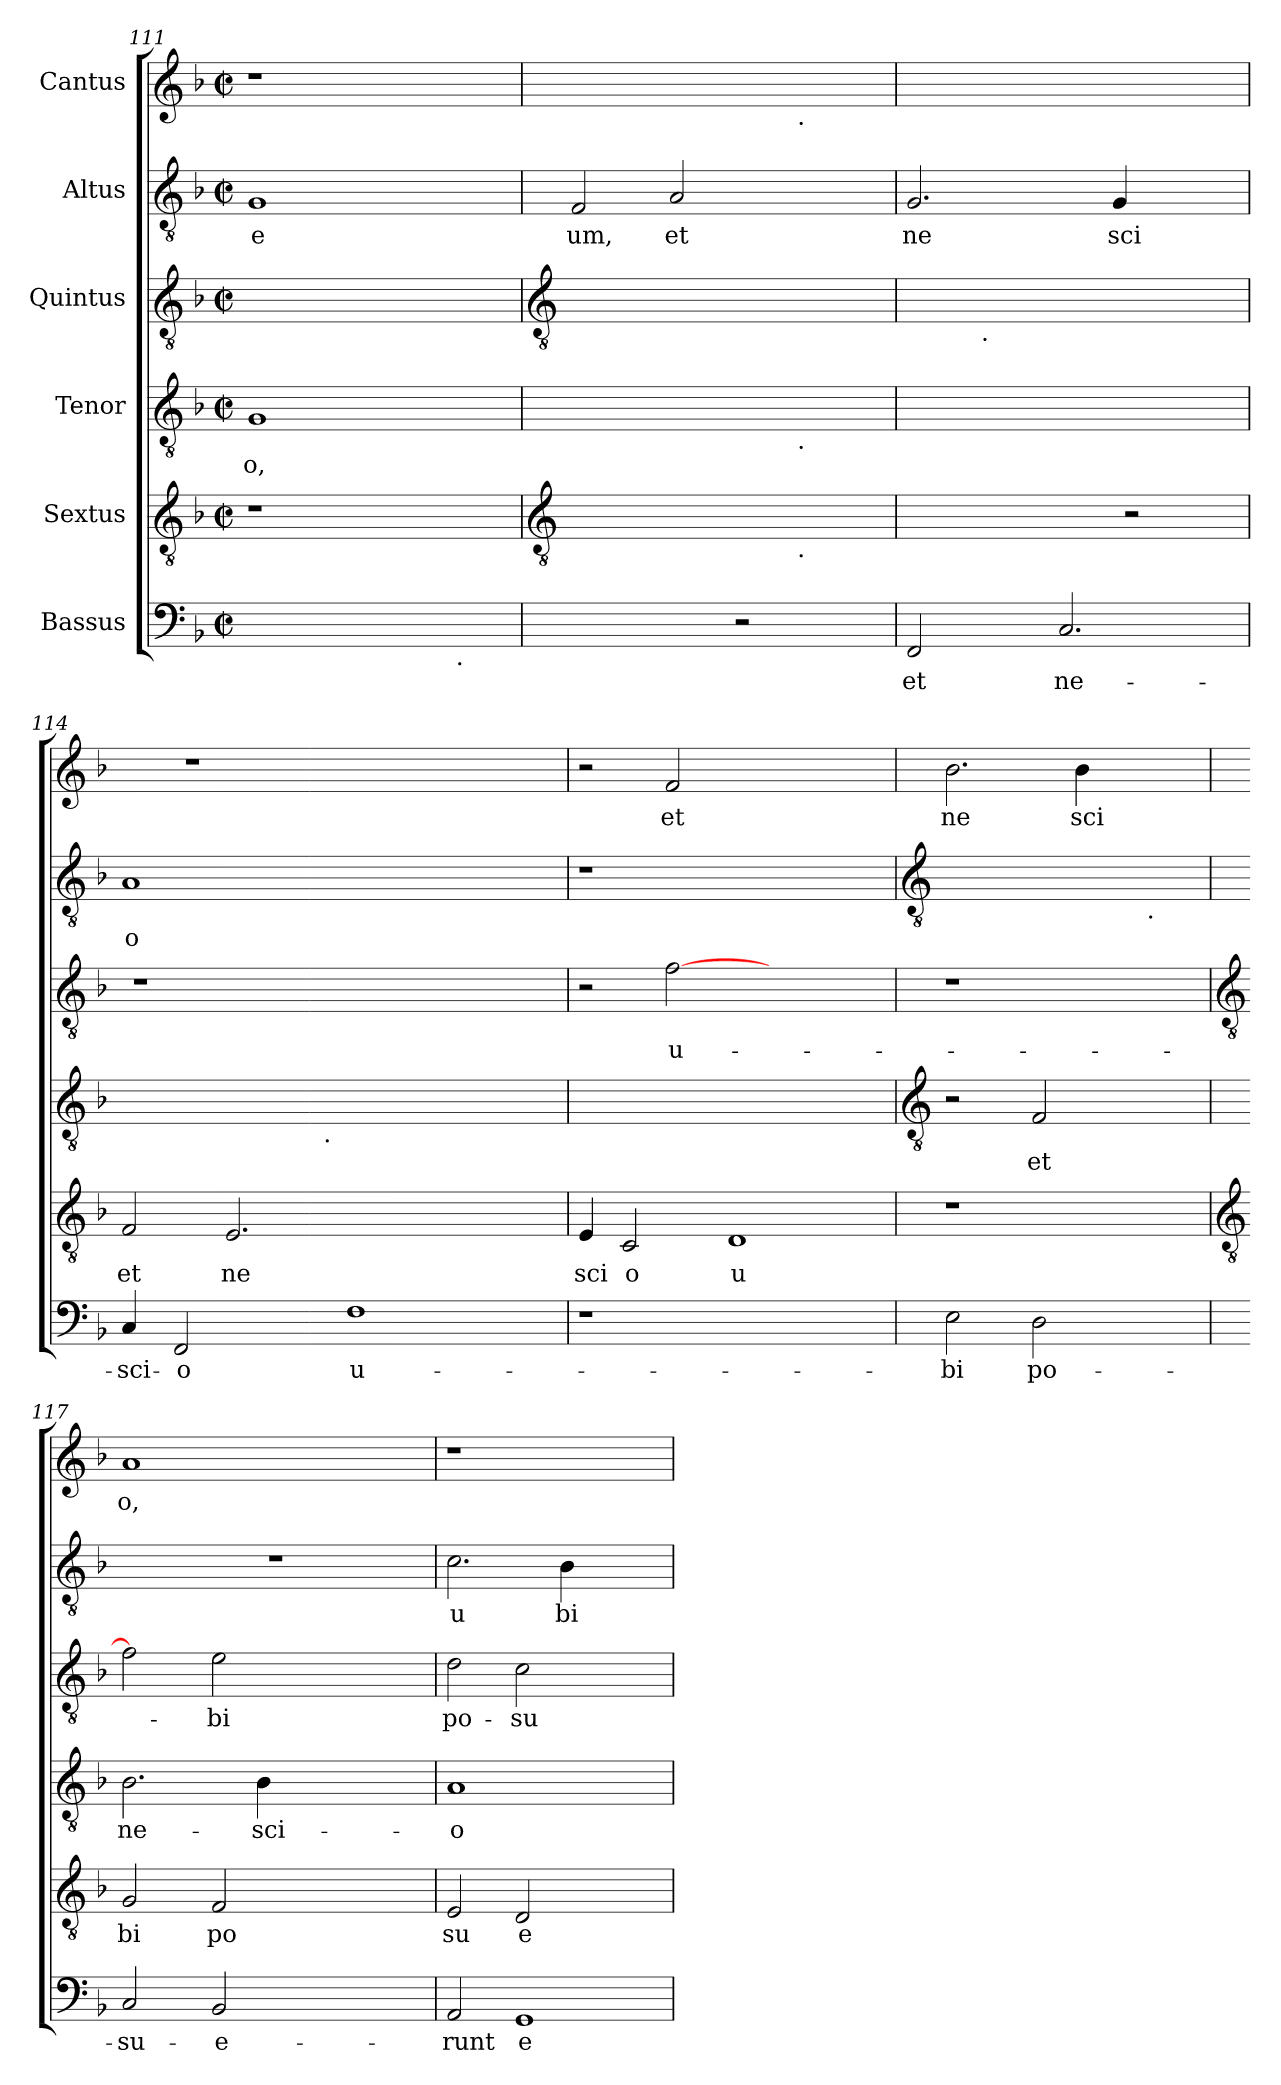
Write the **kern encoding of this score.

**kern	**text	**kern	**text	**kern	**text	**kern	**text	**kern	**text	**kern	**text
*part6	*part6	*part5	*part5	*part4	*part4	*part3	*part3	*part2	*part2	*part1	*part1
*staff6	*staff6	*staff5	*staff5	*staff4	*staff4	*staff3	*staff3	*staff2	*staff2	*staff1	*staff1
*I"Bassus	*	*I"Sextus	*	*I"Tenor	*	*I"Quintus	*	*I"Altus	*	*I"Cantus	*
!!LO:LB:g=z
*clefF4	*	*clefGv2	*	*clefGv2	*	*clefGv2	*	*clefGv2	*	*clefG2	*
*k[b-]	*	*k[b-]	*	*k[b-]	*	*k[b-]	*	*k[b-]	*	*k[b-]	*
*F:	*	*F:	*	*F:	*	*F:	*	*F:	*	*F:	*
*M2/2	*	*M2/2	*	*M2/2	*	*M2/2	*	*M2/2	*	*M2/2	*
*met(c|)	*	*met(c|)	*	*met(c|)	*	*met(c|)	*	*met(c|)	*	*met(c|)	*
=111A	=111A	=111A	=111A	=111A	=111A	=111A	=111A	=111A	=111A	=111A	=111A
!	!	!	!	!	!LO:LY:b	!	!	!	!LO:LY:b	!	!
4ryy	.	1r	.	1G	-o,	4ryy	.	1G	e	1r	.
4ryy	.	.	.	.	.	4ryy	.	.	.	.	.
4ryy	.	.	.	.	.	2ryy	.	.	.	.	.
32ryy	.	.	.	.	.	.	.	.	.	.	.
32ryy	.	.	.	.	.	.	.	.	.	.	.
32ryy	.	.	.	.	.	.	.	.	.	.	.
32ryy	.	.	.	.	.	.	.	.	.	.	.
32ryy	.	.	.	.	.	.	.	.	.	.	.
32ryy	.	.	.	.	.	.	.	.	.	.	.
!LO:TX:b:t=.	!	!	!	!	!	!	!	!	!	!	!
32ryy	.	.	.	.	.	.	.	.	.	.	.
4ryy	.	.	.	.	.	.	.	.	.	.	.
.	.	8..ryy	.	8..ryy	.	8..ryy	.	8..ryy	.	8..ryy	.
!!LO:LB:g=z
=112A	=112A	=112A	=112A	=112A	=112A	=112A	=112A	=112A	=112A	=112A	=112A
*	*	*clefGv2	*	*	*	*clefGv2	*	*	*	*	*
!	!	!	!	!	!	!	!	!	!LO:LY:b	!	!
4ryy	.	4ryy	.	4ryy	.	4ryy	.	2F/	um,	4ryy	.
4ryy	.	4ryy	.	4ryy	.	32ryy	.	.	.	4ryy	.
.	.	.	.	.	.	4ryy	.	.	.	.	.
!	!	!	!	!	!	!	!	!	!LO:LY:b	!	!
4ryy	.	4ryy	.	4ryy	.	.	.	2A/	et	4ryy	.
.	.	.	.	.	.	4ryy	.	.	.	.	.
32ryy	.	32ryy	.	32ryy	.	.	.	.	.	32ryy	.
2r	.	32ryy	.	32ryy	.	4ryy	.	.	.	32ryy	.
.	.	32ryy	.	32ryy	.	.	.	.	.	32ryy	.
.	.	32ryy	.	32ryy	.	.	.	.	.	32ryy	.
.	.	32ryy	.	32ryy	.	.	.	.	.	32ryy	.
.	.	32ryy	.	32ryy	.	.	.	.	.	32ryy	.
!	!	!	!	!	!	!	!	!	!	!LO:TX:b:t=.	!
!	!	!	!	!LO:TX:b:t=.	!	!	!	!	!	!	!
!	!	!LO:TX:b:t=.	!	!	!	!	!	!	!	!	!
.	.	32ryy	.	32ryy	.	.	.	.	.	32ryy	.
.	.	4ryy	.	4ryy	.	.	.	.	.	4ryy	.
.	.	.	.	.	.	.	.	4ryy	.	.	.
.	.	.	.	.	.	4ryy	.	.	.	.	.
.	.	16ryy	.	16ryy	.	.	.	.	.	16ryy	.
.	.	.	.	.	.	.	.	32ryy	.	.	.
=113A	=113A	=113A	=113A	=113A	=113A	=113A	=113A	=113A	=113A	=113A	=113A
!	!LO:LY:b	!	!	!	!	!	!	!	!LO:LY:b	!	!
2FF/	et	4ryy	.	4ryy	.	32ryy	.	2.G/	ne	4ryy	.
.	.	.	.	.	.	32ryy	.	.	.	.	.
.	.	.	.	.	.	32ryy	.	.	.	.	.
.	.	.	.	.	.	32ryy	.	.	.	.	.
.	.	.	.	.	.	32ryy	.	.	.	.	.
.	.	.	.	.	.	32ryy	.	.	.	.	.
!	!	!	!	!	!	!LO:TX:b:t=.	!	!	!	!	!
.	.	.	.	.	.	32ryy	.	.	.	.	.
.	.	.	.	.	.	4ryy	.	.	.	.	.
.	.	4ryy	.	4ryy	.	.	.	.	.	4ryy	.
.	.	.	.	.	.	4ryy	.	.	.	.	.
!	!LO:LY:b	!	!	!	!	!	!	!	!	!	!
2.C/	ne-	4ryy	.	4ryy	.	.	.	.	.	2ryy	.
.	.	.	.	.	.	4ryy	.	.	.	.	.
!	!	!	!	!	!	!	!	!	!LO:LY:b	!	!
.	.	32ryy	.	32ryy	.	.	.	4G/	sci	.	.
.	.	2r	.	4ryy	.	.	.	.	.	.	.
.	.	.	.	.	.	4ryy	.	.	.	.	.
.	.	.	.	.	.	.	.	4ryy	.	4ryy	.
.	.	.	.	4ryy	.	.	.	.	.	.	.
.	.	.	.	.	.	16ryy	.	.	.	.	.
32ryy	.	.	.	.	.	.	.	32ryy	.	32ryy	.
!!LO:LB:g=z
=114	=114	=114	=114	=114	=114	=114	=114	=114	=114	=114	=114
!	!LO:LY:b	!	!LO:LY:b	!	!	!	!	!	!LO:LY:b	!	!
4C/	-sci-	2F/	et	4ryy	.	32ryy	.	1A	o	4ryy	.
.	.	.	.	.	.	1r	.	.	.	.	.
!	!LO:LY:b	!	!	!	!	!	!	!	!	!	!
2FF/	-o	.	.	4ryy	.	.	.	.	.	32ryy	.
.	.	.	.	.	.	.	.	.	.	1r	.
!	!	!	!LO:LY:b	!	!	!	!	!	!	!	!
.	.	2.E/	ne	64ryy	.	.	.	.	.	.	.
.	.	.	.	64ryy	.	.	.	.	.	.	.
.	.	.	.	64ryy	.	.	.	.	.	.	.
.	.	.	.	64ryy	.	.	.	.	.	.	.
.	.	.	.	64ryy	.	.	.	.	.	.	.
.	.	.	.	64ryy	.	.	.	.	.	.	.
.	.	.	.	64ryy	.	.	.	.	.	.	.
.	.	.	.	64ryy	.	.	.	.	.	.	.
.	.	.	.	64ryy	.	.	.	.	.	.	.
.	.	.	.	64ryy	.	.	.	.	.	.	.
.	.	.	.	64ryy	.	.	.	.	.	.	.
.	.	.	.	64ryy	.	.	.	.	.	.	.
!	!	!	!	!LO:TX:b:t=.	!	!	!	!	!	!	!
.	.	.	.	64ryy	.	.	.	.	.	.	.
.	.	.	.	4ryy	.	.	.	.	.	.	.
!	!LO:LY:b	!	!	!	!	!	!	!	!	!	!
1F	u-	.	.	.	.	.	.	.	.	.	.
.	.	.	.	4ryy	.	.	.	.	.	.	.
.	.	.	.	.	.	.	.	2.ryy	.	.	.
.	.	.	.	.	.	2ryy	.	.	.	.	.
.	.	.	.	2ryy	.	.	.	.	.	.	.
.	.	2ryy	.	.	.	.	.	.	.	.	.
.	.	.	.	.	.	.	.	.	.	4...ryy	.
.	.	.	.	.	.	8..ryy	.	.	.	.	.
.	.	.	.	32.ryy	.	.	.	.	.	.	.
=115A	=115A	=115A	=115A	=115A	=115A	=115A	=115A	=115A	=115A	=115A	=115A
!	!	!	!LO:LY:b	!	!	!	!	!	!	!	!
1r	.	4E/	sci	4ryy	.	2r	.	1r	.	2r	.
!	!	!	!LO:LY:b	!	!	!	!	!	!	!	!
.	.	2C/	o	4ryy	.	.	.	.	.	.	.
!	!	!	!	!	!	!	!LO:LY:b	!	!	!	!LO:LY:b
.	.	.	.	64ryy	.	[2f\	u-	.	.	2f/	et
.	.	.	.	64ryy	.	.	.	.	.	.	.
.	.	.	.	64ryy	.	.	.	.	.	.	.
.	.	.	.	1ryy	.	.	.	.	.	.	.
!	!	!	!LO:LY:b	!	!	!	!	!	!	!	!
.	.	1D	u	.	.	.	.	.	.	.	.
2.ryy	.	.	.	.	.	2.ryy	.	2.ryy	.	2.ryy	.
.	.	.	.	8ryy	.	.	.	.	.	.	.
.	.	.	.	16ryy	.	.	.	.	.	.	.
.	.	.	.	64ryy	.	.	.	.	.	.	.
!!LO:LB:g=z
=116A	=116A	=116A	=116A	=116A	=116A	=116A	=116A	=116A	=116A	=116A	=116A
*	*	*	*	*clefGv2	*	*	*	*clefGv2	*	*	*
!	!LO:LY:b	!	!	!	!	!	!	!	!	!	!LO:LY:b
2E\	-bi	1r	.	2r	.	1r	.	4ryy	.	2.b-\	ne
.	.	.	.	.	.	.	.	4ryy	.	.	.
!	!LO:LY:b	!	!	!	!LO:LY:b	!	!	!	!	!	!
2D\	po-	.	.	2F/	et	.	.	4ryy	.	.	.
!	!	!	!	!	!	!	!	!	!	!	!LO:LY:b
.	.	.	.	.	.	.	.	32ryy	.	4b-\	sci
.	.	.	.	.	.	.	.	32ryy	.	.	.
.	.	.	.	.	.	.	.	32ryy	.	.	.
.	.	.	.	.	.	.	.	32ryy	.	.	.
.	.	.	.	.	.	.	.	32ryy	.	.	.
.	.	.	.	.	.	.	.	32ryy	.	.	.
!	!	!	!	!	!	!	!	!LO:TX:b:t=.	!	!	!
.	.	.	.	.	.	.	.	32ryy	.	.	.
.	.	.	.	.	.	.	.	4ryy	.	.	.
8..ryy	.	8..ryy	.	8..ryy	.	8..ryy	.	.	.	8..ryy	.
!!LO:LB:g=z
=117A	=117A	=117A	=117A	=117A	=117A	=117A	=117A	=117A	=117A	=117A	=117A
*	*	*clefGv2	*	*	*	*clefGv2	*	*	*	*	*
!	!LO:LY:b	!	!LO:LY:b	!	!LO:LY:b	!	!	!	!	!	!LO:LY:b
2C/	-su-	2G/	bi	2.B-\	ne-	2f\]	.	4ryy	.	1a	o,
.	.	.	.	.	.	.	.	4ryy	.	.	.
!	!LO:LY:b	!	!LO:LY:b	!	!	!	!LO:LY:b	!	!	!	!
2BB-/	-e-	2F/	po	.	.	2e\	-bi	4ryy	.	.	.
!	!	!	!	!	!LO:LY:b	!	!	!	!	!	!
.	.	.	.	4B-\	-sci-	.	.	32ryy	.	.	.
.	.	.	.	.	.	.	.	1r	.	.	.
2ryy	.	2ryy	.	2ryy	.	2ryy	.	.	.	2ryy	.
4ryy	.	4ryy	.	4ryy	.	4ryy	.	.	.	4ryy	.
32ryy	.	32ryy	.	32ryy	.	32ryy	.	.	.	32ryy	.
=118	=118	=118	=118	=118	=118	=118	=118	=118	=118	=118	=118
!	!LO:LY:b	!	!LO:LY:b	!	!LO:LY:b	!	!LO:LY:b	!	!LO:LY:b	!	!
2AA/	-runt	2E/	su	1A	-o	2d\	po-	2.c\	u	1r	.
!	!LO:LY:b	!	!LO:LY:b	!	!	!	!LO:LY:b	!	!	!	!
1GG	e-	2D/	e	.	.	2c\	-su-	.	.	.	.
!	!	!	!	!	!	!	!	!	!LO:LY:b	!	!
.	.	.	.	.	.	.	.	4B-\	bi	.	.
.	.	2ryy	.	2ryy	.	2ryy	.	2ryy	.	2ryy	.
=	=	=	=	=	=	=	=	=	=	=	=
*-	*-	*-	*-	*-	*-	*-	*-	*-	*-	*-	*-
